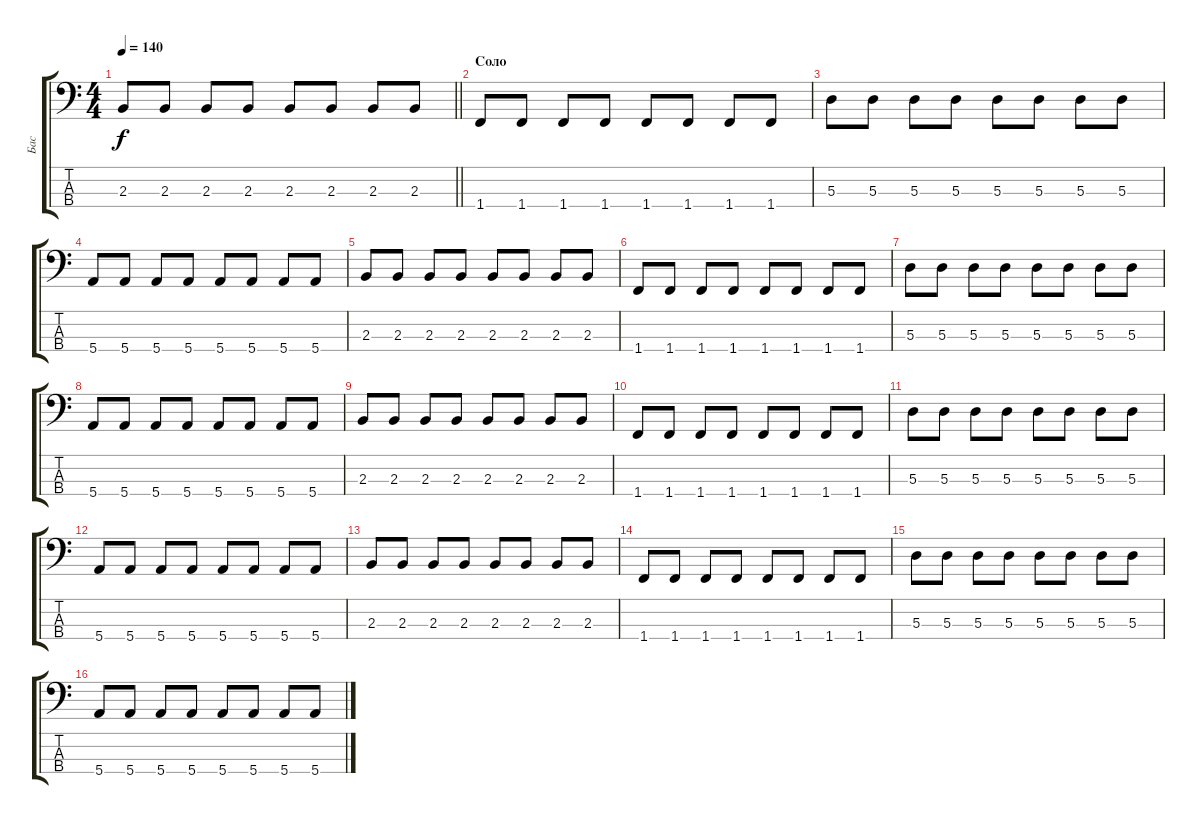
\track ("Бас" "Бас") {instrument electricbassfinger}
\staff {score tabs}
\tuning (G2 D2 A1 E1) {hide}
\ts (4 4)
\tempo 140
\clef f4
\barLineRight lightlight
\ks c
2.3.8{dy f} 2.3.8 2.3.8 2.3.8 2.3.8 2.3.8 2.3.8 2.3.8 |
\section ("" "Соло")
1.4.8 1.4.8 1.4.8 1.4.8 1.4.8 1.4.8 1.4.8 1.4.8 |
5.3.8 5.3.8 5.3.8 5.3.8 5.3.8 5.3.8 5.3.8 5.3.8 |
5.4.8 5.4.8 5.4.8 5.4.8 5.4.8 5.4.8 5.4.8 5.4.8 |
2.3.8 2.3.8 2.3.8 2.3.8 2.3.8 2.3.8 2.3.8 2.3.8 |
1.4.8 1.4.8 1.4.8 1.4.8 1.4.8 1.4.8 1.4.8 1.4.8 |
5.3.8 5.3.8 5.3.8 5.3.8 5.3.8 5.3.8 5.3.8 5.3.8 |
5.4.8 5.4.8 5.4.8 5.4.8 5.4.8 5.4.8 5.4.8 5.4.8 |
2.3.8 2.3.8 2.3.8 2.3.8 2.3.8 2.3.8 2.3.8 2.3.8 |
1.4.8 1.4.8 1.4.8 1.4.8 1.4.8 1.4.8 1.4.8 1.4.8 |
5.3.8 5.3.8 5.3.8 5.3.8 5.3.8 5.3.8 5.3.8 5.3.8 |
5.4.8 5.4.8 5.4.8 5.4.8 5.4.8 5.4.8 5.4.8 5.4.8 |
2.3.8 2.3.8 2.3.8 2.3.8 2.3.8 2.3.8 2.3.8 2.3.8 |
1.4.8 1.4.8 1.4.8 1.4.8 1.4.8 1.4.8 1.4.8 1.4.8 |
5.3.8 5.3.8 5.3.8 5.3.8 5.3.8 5.3.8 5.3.8 5.3.8 |
5.4.8 5.4.8 5.4.8 5.4.8 5.4.8 5.4.8 5.4.8 5.4.8
